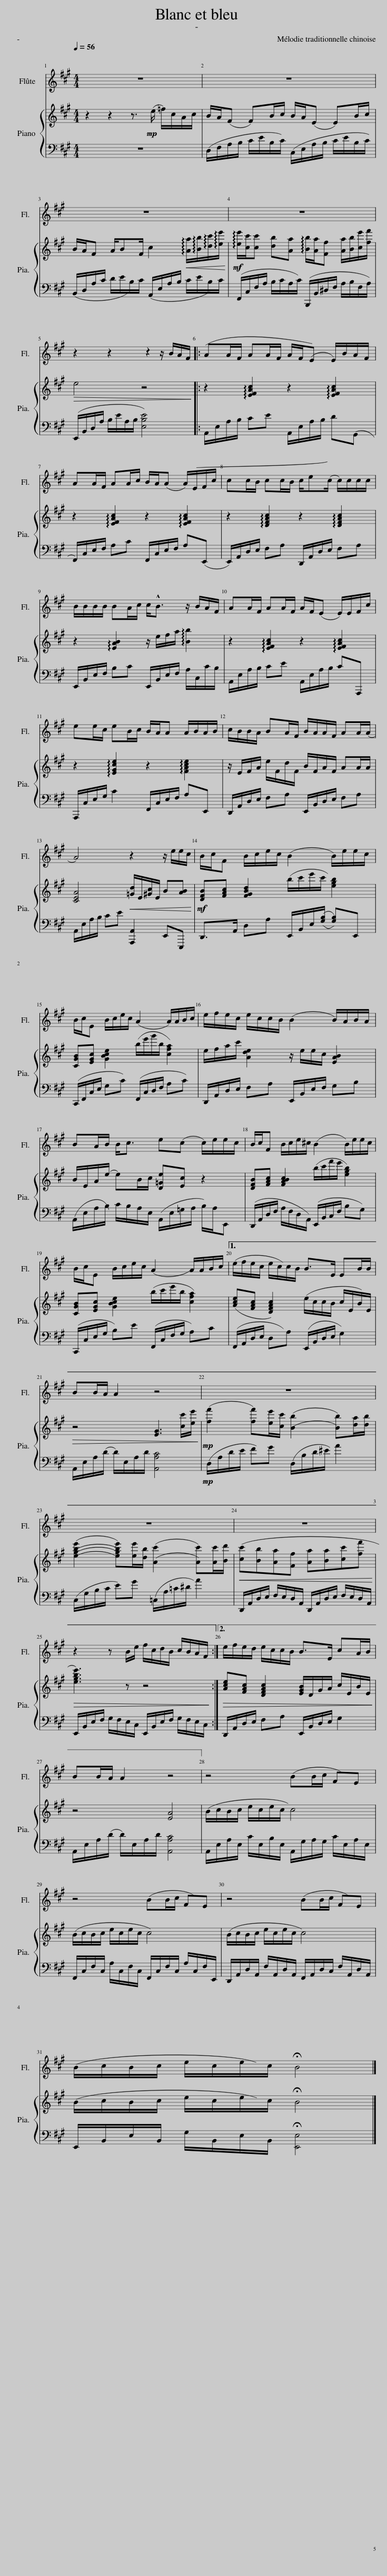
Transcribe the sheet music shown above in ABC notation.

X:1
%%score 1 { 2 | 3 }
L:1/8
Q:1/4=56
M:4/4
I:linebreak $
K:A
V:1 treble
V:2 treble
V:3 bass
V:1
 z8 | z8 |$ z8 | z8 |$ z2 z2 z2 z/ B/A/F/ |: %5
 (AA/F/ AA/F/ A/F/(E) E/)B/A/F/ |$ AA/F/ AA/c/ B/A/(A A/)(E/F/c/ | cc/B/ cc/B/ c/e(c/) c/)c/c/c/ |$ B/B/B/B/ BA/c/ c<!^!B z/ B/A/F/ | AA/F/ AA/F/ A/F/(E E/)E/F/c/ |$ %10
 ee/c/ eB/c/ B/A/A A/B/A/B/ | c/B/B/A/ BA/F/ B/A/A/F/ AA/(A/ |$ A4) z2 z/ e/e/c/ | B/c/F B/c/e/c/ (B2 B/)e/e/c/ |$ B/c/E B/c/e/c/ (A2 A/)A/B/c/ | %15
 e/f/e/c/ e/c/c/B/ (B2 B/)A/B/A/ |$ BA/B/ B<c e(c c/)e/e/c/ | B/c/F B/c/e/^c/ (B2 B/)e/e/c/ |$ B/c/E B/c/e/c/ (A2 A/)A/B/c/ |1 (e/f/e/c/ e/)c/c/B/ B>E EB/B/ |$ %20
 BB/A/ A2 z4 | z8 |$ z8 | z8 |$ z2 z B/e/ f/c/d/B/ c/B/A/F/ :|2 %25
 e/f/e/d/ e/c/c/B/ B>E cA/B/ |$ BB/A/ A2 z4 || z4 (BB/c/) FE |$ z4 (BB/c/) FE | z4 (BB/c/) FE |$ %30
 (B/c/B/c/ e/c/e/)c/ !fermata!B4 |] %31
V:2
 z2 z2 z3/2!mp! (e/ =f/)c/A/c/ | B/A/(F F)B/c/ B/A/(E E)B/c/ |$ B/A/F A/BF/ c2!<(! !arpeggio![Aa]/!arpeggio![Bb]/!arpeggio![dc']/!arpeggio![ee']/!<)! |!mf! !arpeggio![ee']/[cc']/[cc'] [db][Aa] !arpeggio![Bb]/[Aa]/[Ff] [Aa]/[Bb]/[ce']/[ff']/ |$ e4 z4 |: %5
 z2 !arpeggio![EFAc]2 z2 !arpeggio![EFAc]2 |$ z2 !arpeggio![EFAc]2 z2 !arpeggio![EFAc]2 | z2 !arpeggio![DFAc]2 z2 !arpeggio![DFAc]2 |$ z2 !arpeggio![EAB]2 z/ e/f/a/ !arpeggio![Bb]2 | z2 !arpeggio![EFAc]2 z2 !arpeggio![EFAc]2 |$ %10
 z2 !arpeggio![EGce]2 z2 !arpeggio![FAce]2 | z/ E/F/A/ e/F/d/F/ B/F/A/F/ AA/A/ |$ [CEA]4!<(! [=Gd]/E/[^Gc]/E/ B[AB]!<)! |!mf! [DFB][FAc] [FGBd]2 (b/c'/e'/)c'/ [egb]2 |$ [CGB][EGc] [GBce]2 (b/e'/g'/b/ [cfa]2) | %15
 e/f/a/c'/ [Ade]2 z/ e/e/c/ [EAB]2 |$ B/E/A/(e/ e)B/c/ [D=Ge][Ec] z2 | [DFB][FAc] [FABc]2 (b/c'/f'/e'/ [egb]2) |$ [CGB][EGc] [GBce]2 (b/c'/e'/b/ [cfa]2) |1 ([Ace][FAc] [DFAc]2) (e/c/c/B/ c/E/B/)E/ |$ %20
 z4 [EG]3 [cc']/[ee']/ |!mp! ([ff']2 [ff'])[ee']/[cc']/ (([Bb]2 [Bb]))[da]/[db]/ |$ (((([egbe']2 [egbe']))))[ee']/[db]/ (([Ac']2 [Ac']))[Ac']/[Bd']/ |!<(! ([cc'][Bb][Aa][Ff] [Aa][Ba][cc'][ff']!<)! |$!>(! [egbe']3) z z4!>)! :|2 %25
!>(! [Ace][FAc] [DFAc]2 [EGB]/D/G/A/ c/E/B/E/!>)! |$ z4 [EA]4 || (B/c/B/c/ e/c/e/)c/ c4 |$ (B/c/B/c/ e/c/e/c/ c4) | (B/c/B/c/ e/c/e/)c/ c4 |$ %30
 (B/c/B/c/ e/c/e/)c/ !fermata!B4 |] %31
V:3
 z8 | (D,/F,/A,/B,/ C/E/)B,/C/ (C,/E,/A,/B,/ C/E/)B,/C/ |$ (B,,/D,/)A,/C/ D/E/B,/C/ (A,,/E,/)A,/B,/ C/E/B,/C/ | (F,,/C,/F,/A,/ B,/C/A,/C/) (B,,,/B,,/^D,/F,/ A,/B,/F,/A,/) |$!>(! (E,,/B,,/D,/A,/ B,/E/A,/B,/ [E,B,E]4)!>)! |: %5
 A,,/E,/A,/B,/ CE A,,/E,/A,/B,/ D(G,, |$ F,,/)C,/E,/F,/ A,C F,,/C,/E,/F,/ A,(E,, | E,,/)A,,/D,/E,/ F,A, D,,/A,,/D,/E,/ F,A, |$ E,,/B,,/E,/F,/ B,C E,,/B,,/E,/F,/ A,/C,/C/B,/ | A,,/E,/A,/B,/ CE A,,/E,/A,/B,/ CA,,, |$ %10
 A,,,/C,/E,/G,/ C2 F,,/C,/E,/F,/ A,E,, | D,,/A,,/D,/E,/ F,A, E,,/B,,/D,/E,/ F,A, |$ A,,/E,/A,/B,/ CE [A,,,A,,]2 E,,E,,, | D,,>A,, D,A, E,,/B,,/E,/(([G,B,]/ [G,B,]))E,, |$ (C,,/F,,/C,/E,/ G,C) (F,,/C,/D,/F,/ A,C) | %15
 D,,/A,,/D,/E,/ F,A, E,,/B,,/E,/F,/ G,B, |$ (A,,/E,/)A,/B,/ C/B,/A,/E,/ (A,,/E,/=G,/A,/ B,/)A,/E,, | (D,,/A,,/D,/F,/ A,/F,/D,/A,,/) (E,,/B,,/C,/F,/ B,G,) |$ (C,,/C,/E,/G,/ B,)E (F,,/C,/F,/G,/ A,)C |1 (F,,/A,,/D,/E,/ D,A,) (E,,/B,,/D,/E,/ G,2) |$ %20
!>(! A,,/E,/A,/(D/ D/)E,/A,/D/ [A,,A,C]4!>)! |!mp! (D,/A,/D/E/ F)G (D,/B,/D/^E/) A2 |$ (C,/G,/B,/C/ E)G (=C,/A,/=C/^D/) A2 | D,,/A,,/D,/E,/ F,/E,/D,/A,,/ D,,/A,,/D,/E,/ F,/E,/D,/A,,/ |$ E,,/B,,/E,/F,/ G,/F,/E,/C,/ E,,/B,,/E,/F,/ G,/F,/E,/C,/ :|2 %25
 D,,/A,,/D,/E,/ F,A, E,,/B,,/D,/E,/ G,2 |$ A,,/E,/A,/(D/ D/)E,/A,/D/ [A,,A,C]4 || A,,/E,/A,/E,/ C/E,/B,/E,/ A,,/G,/A,/G,/ C/E,/A,/E,/ |$ F,,/C,/F,/C,/ A,/C,/F,/C,/ F,,/C,/F,/C,/ A,/C,/F,/E,,/ | D,,/A,,/D,/A,,/ F,/A,,/D,/A,,/ F,,/A,,/D,/C,/ F,/A,,/D,/A,,/ |$ %30
 E,,/B,,/E,/B,,/ G,/B,,/E,/B,,/ !fermata![E,,E,]4 |] %31
